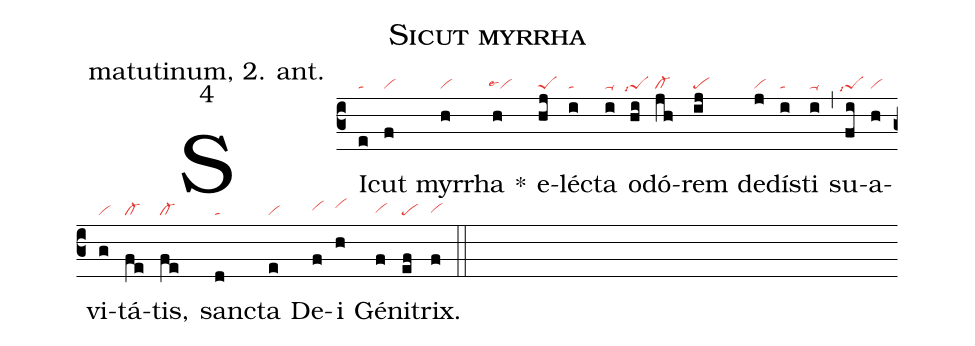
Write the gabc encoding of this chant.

name: Sicut myrrha;
office-part: matutinum, 2. ant.;
mode: 4;
nabc-lines: 1;
%%
(c3)
SI(e|ta)cut(f|vi) myr(h|vi)rha(h|`vilse4) *()
e(hj|peS)léc(i|ta)ta(i|ta-) o(hi|``peSlsi7)dó(jh|cl-)rem(ij|pe) de(j|vi)dís(i|ta)ti(i|ta-) (,)
su(fi|``peSlsi7)a(h|vi)vi(g|vi)tá(fe|cl-)tis,(fe|cl-)
sanc(d|ta)ta(e|vi) De(f|vihh)i(h|vihi) Gé(f|vihg)ni(ef|pe)trix.(f|vihg) (::)
